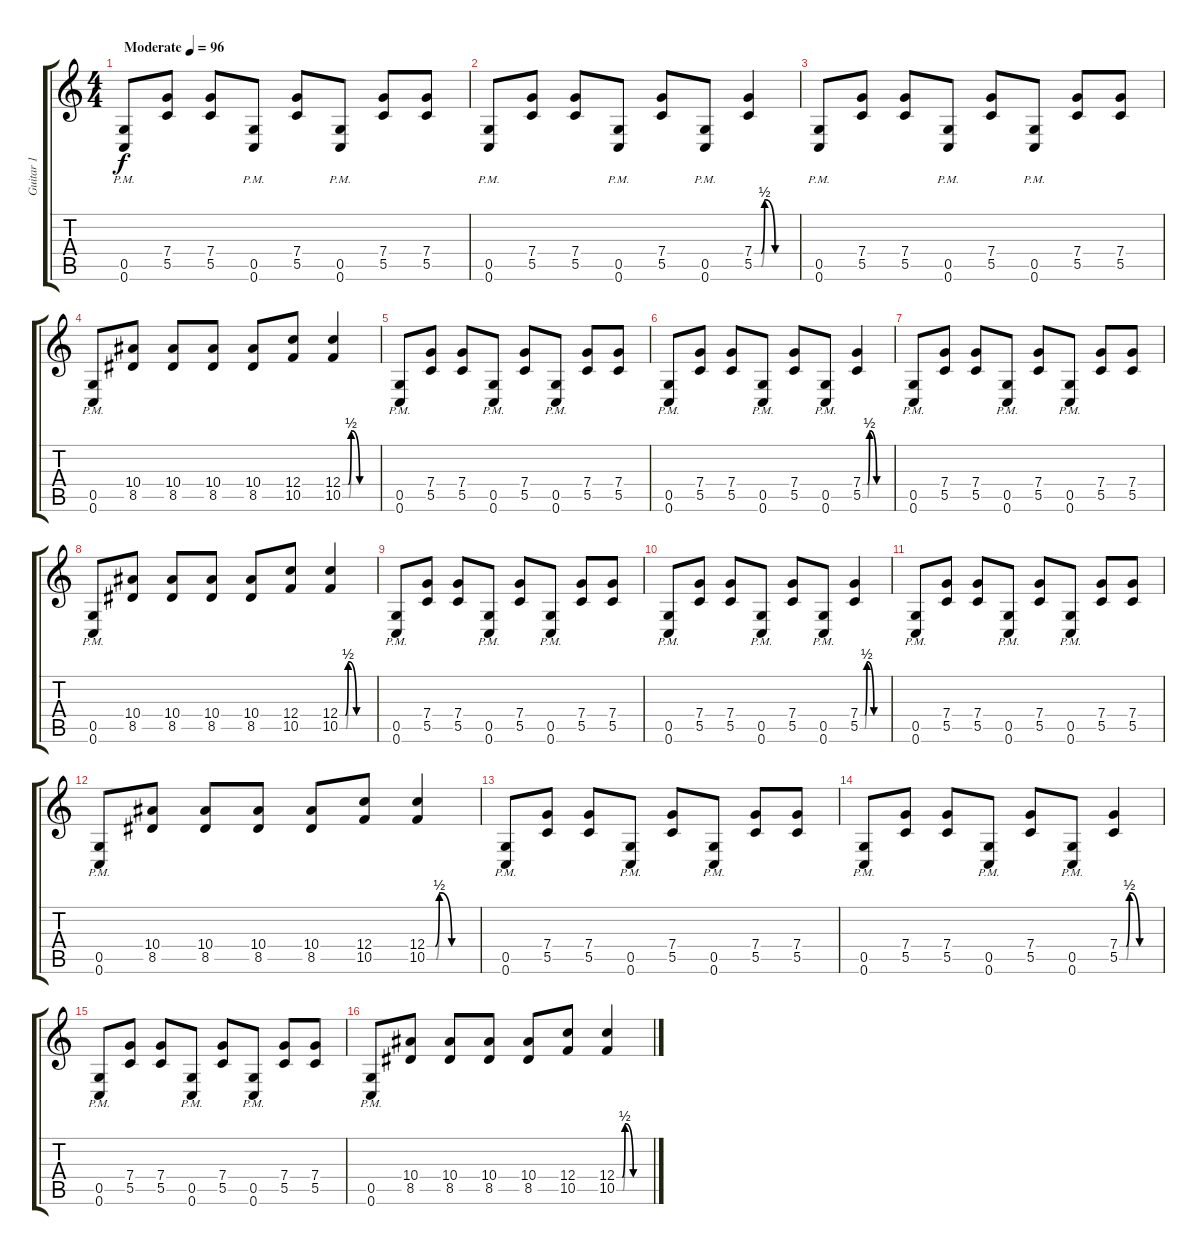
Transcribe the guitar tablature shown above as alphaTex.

\track ("Guitar 1" "Guitar 1") {instrument overdrivenguitar}
\staff {score tabs}
\tuning (D4 A3 F3 C3 G2 C2) {hide}
\ts (4 4)
\tempo (96 "Moderate")
\clef g2
\ks c
(0.5 0.6{pm}).8{dy f instrument overdrivenguitar} (7.4 5.5).8 (7.4 5.5).8 (0.5 0.6{pm}).8 (7.4 5.5).8 (0.5 0.6{pm}).8 (7.4 5.5).8 (7.4 5.5).8 |
(0.5 0.6{pm}).8 (7.4 5.5).8 (7.4 5.5).8 (0.5 0.6{pm}).8 (7.4 5.5).8 (0.5 0.6{pm}).8 (7.4{be (custom 0 0 10 0 15 2 30 0 60 0)} 5.5{be (custom 0 0 10 0 15 2 31 0 60 0)}).4 |
(0.5 0.6{pm}).8 (7.4 5.5).8 (7.4 5.5).8 (0.5 0.6{pm}).8 (7.4 5.5).8 (0.5 0.6{pm}).8 (7.4 5.5).8 (7.4 5.5).8 |
(0.5 0.6{pm}).8 (10.4 8.5).8 (10.4 8.5).8 (10.4 8.5).8 (10.4 8.5).8 (12.4 10.5).8 (12.4{be (custom 0 0 10 0 15 2 30 0 60 0)} 10.5{be (custom 0 0 11 0 15 2 30 0 60 0)}).4 |
(0.5 0.6{pm}).8 (7.4 5.5).8 (7.4 5.5).8 (0.5 0.6{pm}).8 (7.4 5.5).8 (0.5 0.6{pm}).8 (7.4 5.5).8 (7.4 5.5).8 |
(0.5 0.6{pm}).8 (7.4 5.5).8 (7.4 5.5).8 (0.5 0.6{pm}).8 (7.4 5.5).8 (0.5 0.6{pm}).8 (7.4{be (custom 0 0 10 0 15 2 30 0 60 0)} 5.5{be (custom 0 0 10 0 14 2 31 0 60 0)}).4 |
(0.5 0.6{pm}).8 (7.4 5.5).8 (7.4 5.5).8 (0.5 0.6{pm}).8 (7.4 5.5).8 (0.5 0.6{pm}).8 (7.4 5.5).8 (7.4 5.5).8 |
(0.5 0.6{pm}).8 (10.4 8.5).8 (10.4 8.5).8 (10.4 8.5).8 (10.4 8.5).8 (12.4 10.5).8 (12.4{be (custom 0 0 10 0 15 2 30 0 60 0)} 10.5{be (custom 0 0 11 0 15 2 30 0 60 0)}).4 |
(0.5 0.6{pm}).8 (7.4 5.5).8 (7.4 5.5).8 (0.5 0.6{pm}).8 (7.4 5.5).8 (0.5 0.6{pm}).8 (7.4 5.5).8 (7.4 5.5).8 |
(0.5 0.6{pm}).8 (7.4 5.5).8 (7.4 5.5).8 (0.5 0.6{pm}).8 (7.4 5.5).8 (0.5 0.6{pm}).8 (7.4{be (custom 0 0 10 0 15 2 30 0 60 0)} 5.5{be (custom 0 0 10 0 14 2 31 0 60 0)}).4 |
(0.5 0.6{pm}).8 (7.4 5.5).8 (7.4 5.5).8 (0.5 0.6{pm}).8 (7.4 5.5).8 (0.5 0.6{pm}).8 (7.4 5.5).8 (7.4 5.5).8 |
(0.5 0.6{pm}).8 (10.4 8.5).8 (10.4 8.5).8 (10.4 8.5).8 (10.4 8.5).8 (12.4 10.5).8 (12.4{be (custom 0 0 10 0 15 2 30 0 60 0)} 10.5{be (custom 0 0 11 0 15 2 30 0 60 0)}).4 |
(0.5 0.6{pm}).8 (7.4 5.5).8 (7.4 5.5).8 (0.5 0.6{pm}).8 (7.4 5.5).8 (0.5 0.6{pm}).8 (7.4 5.5).8 (7.4 5.5).8 |
(0.5 0.6{pm}).8 (7.4 5.5).8 (7.4 5.5).8 (0.5 0.6{pm}).8 (7.4 5.5).8 (0.5 0.6{pm}).8 (7.4{be (custom 0 0 10 0 15 2 30 0 60 0)} 5.5{be (custom 0 0 10 0 14 2 31 0 60 0)}).4 |
(0.5 0.6{pm}).8 (7.4 5.5).8 (7.4 5.5).8 (0.5 0.6{pm}).8 (7.4 5.5).8 (0.5 0.6{pm}).8 (7.4 5.5).8 (7.4 5.5).8 |
(0.5 0.6{pm}).8 (10.4 8.5).8 (10.4 8.5).8 (10.4 8.5).8 (10.4 8.5).8 (12.4 10.5).8 (12.4{be (custom 0 0 10 0 15 2 30 0 60 0)} 10.5{be (custom 0 0 11 0 15 2 30 0 60 0)}).4
